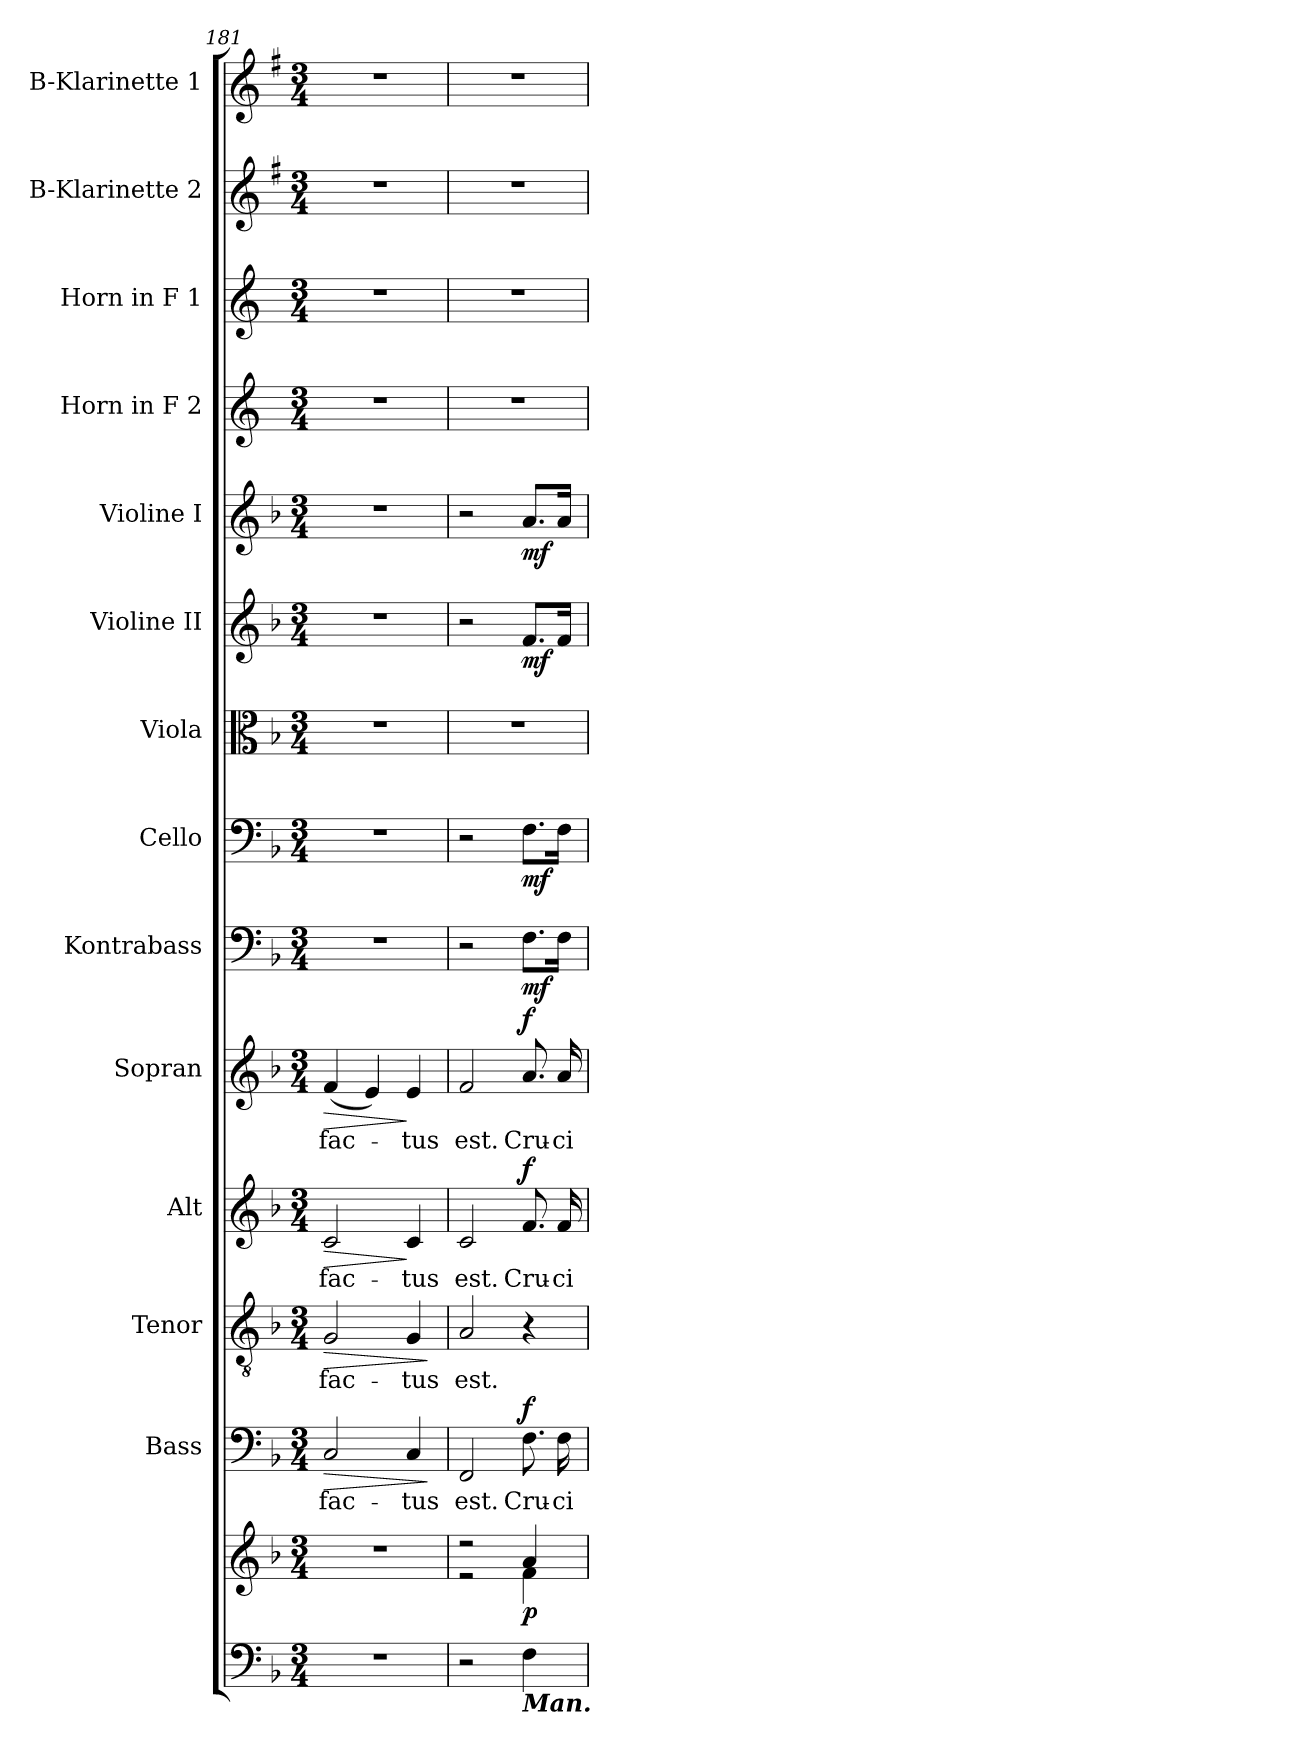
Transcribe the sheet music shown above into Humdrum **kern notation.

**kern	**kern	**dynam	**kern	**text	**dynam	**kern	**text	**dynam	**kern	**text	**dynam	**kern	**text	**dynam	**kern	**dynam	**kern	**dynam	**kern	**kern	**dynam	**kern	**dynam	**kern	**kern	**kern	**kern
*part14	*part14	*part14	*part13	*part13	*part13	*part12	*part12	*part12	*part11	*part11	*part11	*part10	*part10	*part10	*part9	*part9	*part8	*part8	*part7	*part6	*part6	*part5	*part5	*part4	*part3	*part2	*part1
*staff15	*staff14	*staff14/15	*staff13	*staff13	*staff13	*staff12	*staff12	*staff12	*staff11	*staff11	*staff11	*staff10	*staff10	*staff10	*staff9	*staff9	*staff8	*staff8	*staff7	*staff6	*staff6	*staff5	*staff5	*staff4	*staff3	*staff2	*staff1
*	*	*	*I"Bass	*	*	*I"Tenor	*	*	*I"Alt	*	*	*I"Sopran	*	*	*I"Kontrabass	*	*I"Cello	*	*I"Viola	*I"Violine II	*	*I"Violine I	*	*I"Horn in F 2	*I"Horn in F 1	*I"B-Klarinette 2	*I"B-Klarinette 1
*	*	*	*I'B.	*	*	*I'T.	*	*	*I'A.	*	*	*I'S.	*	*	*I'Kb.	*	*	*	*I'Vla.	*I'Vl. II	*	*I'Vl. I	*	*	*	*I'B Kl. 2	*I'B Kl. 1
*clefF4	*clefG2	*	*clefF4	*	*	*clefGv2	*	*	*clefG2	*	*	*clefG2	*	*	*clefF4	*	*clefF4	*	*clefC3	*clefG2	*	*clefG2	*	*clefG2	*clefG2	*clefG2	*clefG2
*	*	*	*	*	*	*	*	*	*	*	*	*	*	*	*ITrd7c12	*	*	*	*	*	*	*	*	*ITrd4c7	*ITrd4c7	*ITrd1c2	*ITrd1c2
*k[b-]	*k[b-]	*	*k[b-]	*	*	*k[b-]	*	*	*k[b-]	*	*	*k[b-]	*	*	*k[b-]	*	*k[b-]	*	*k[b-]	*k[b-]	*	*k[b-]	*	*k[b-]	*k[b-]	*k[b-]	*k[b-]
*F:	*F:	*	*F:	*	*	*F:	*	*	*F:	*	*	*F:	*	*	*F:	*	*F:	*	*F:	*F:	*	*F:	*	*F:	*F:	*F:	*F:
*M3/4	*M3/4	*	*M3/4	*	*	*M3/4	*	*	*M3/4	*	*	*M3/4	*	*	*M3/4	*	*M3/4	*	*M3/4	*M3/4	*	*M3/4	*	*M3/4	*M3/4	*M3/4	*M3/4
=181	=181	=181	=181	=181	=181	=181	=181	=181	=181	=181	=181	=181	=181	=181	=181	=181	=181	=181	=181	=181	=181	=181	=181	=181	=181	=181	=181
!	!	!	!	!LO:LY:b	!LO:HP:b	!	!LO:LY:b	!LO:HP:b	!	!LO:LY:b	!LO:HP:b	!	!LO:LY:b	!LO:HP:b	!	!	!	!	!	!	!	!	!	!	!	!	!
2.r	2.r	.	2C/	fac-	>	2G/	fac-	>	2c/	fac-	>	(<4f/	fac-	>	2.r	.	2.r	.	2.r	2.r	.	2.r	.	2.r	2.r	2.r	2.r
.	.	.	.	.	.	.	.	.	.	.	.	4e/)	.	.	.	.	.	.	.	.	.	.	.	.	.	.	.
!	!	!	!	!LO:LY:b	!	!	!LO:LY:b	!	!	!LO:LY:b	!	!	!LO:LY:b	!	!	!	!	!	!	!	!	!	!	!	!	!	!
.	.	.	4C/	-tus	.	4G/	-tus	.	4c/	-tus	]	4e/	-tus	]	.	.	.	.	.	.	.	.	.	.	.	.	.
.	.	.	.	.	]	.	.	]	.	.	.	.	.	.	.	.	.	.	.	.	.	.	.	.	.	.	.
=182	=182	=182	=182	=182	=182	=182	=182	=182	=182	=182	=182	=182	=182	=182	=182	=182	=182	=182	=182	=182	=182	=182	=182	=182	=182	=182	=182
*	*^	*	*	*	*	*	*	*	*	*	*	*	*	*	*	*	*	*	*	*	*	*	*	*	*	*	*
!	!	!	!	!	!LO:LY:b	!	!	!LO:LY:b	!	!	!LO:LY:b	!	!	!LO:LY:b	!	!	!	!	!	!	!	!	!	!	!	!	!	!
2r	2r	2r	.	2FF/	est.	.	2A/	est.	.	2c/	est.	.	2f/	est.	.	2r	.	2r	.	2.r	2r	.	2r	.	2.r	2.r	2.r	2.r
!LO:TX:b:Bi:t=Man.	!	!	!	!	!	!	!	!	!	!	!	!	!	!	!	!	!	!	!	!	!	!	!	!	!	!	!	!
!	!	!	!LO:DY:b	!	!LO:LY:b	!LO:DY:a	!	!	!	!	!LO:LY:b	!LO:DY:a	!	!LO:LY:b	!LO:DY:a	!	!LO:DY:b	!	!LO:DY:b	!	!	!LO:DY:b	!	!LO:DY:b	!	!	!	!
4F\	4a/	4f\	p	8.F\	Cru-	f	4r	.	.	8.f/	Cru-	f	8.a/	Cru-	f	8.FF\L	mf	8.F\L	mf	.	8.f/L	mf	8.a/L	mf	.	.	.	.
!	!	!	!	!	!LO:LY:b	!	!	!	!	!	!LO:LY:b	!	!	!LO:LY:b	!	!	!	!	!	!	!	!	!	!	!	!	!	!
.	.	.	.	16F\	-ci-	.	.	.	.	16f/	-ci-	.	16a/	-ci-	.	16FF\Jk	.	16F\Jk	.	.	16f/Jk	.	16a/Jk	.	.	.	.	.
*	*v	*v	*	*	*	*	*	*	*	*	*	*	*	*	*	*	*	*	*	*	*	*	*	*	*	*	*	*
=	=	=	=	=	=	=	=	=	=	=	=	=	=	=	=	=	=	=	=	=	=	=	=	=	=	=	=
*-	*-	*-	*-	*-	*-	*-	*-	*-	*-	*-	*-	*-	*-	*-	*-	*-	*-	*-	*-	*-	*-	*-	*-	*-	*-	*-	*-
